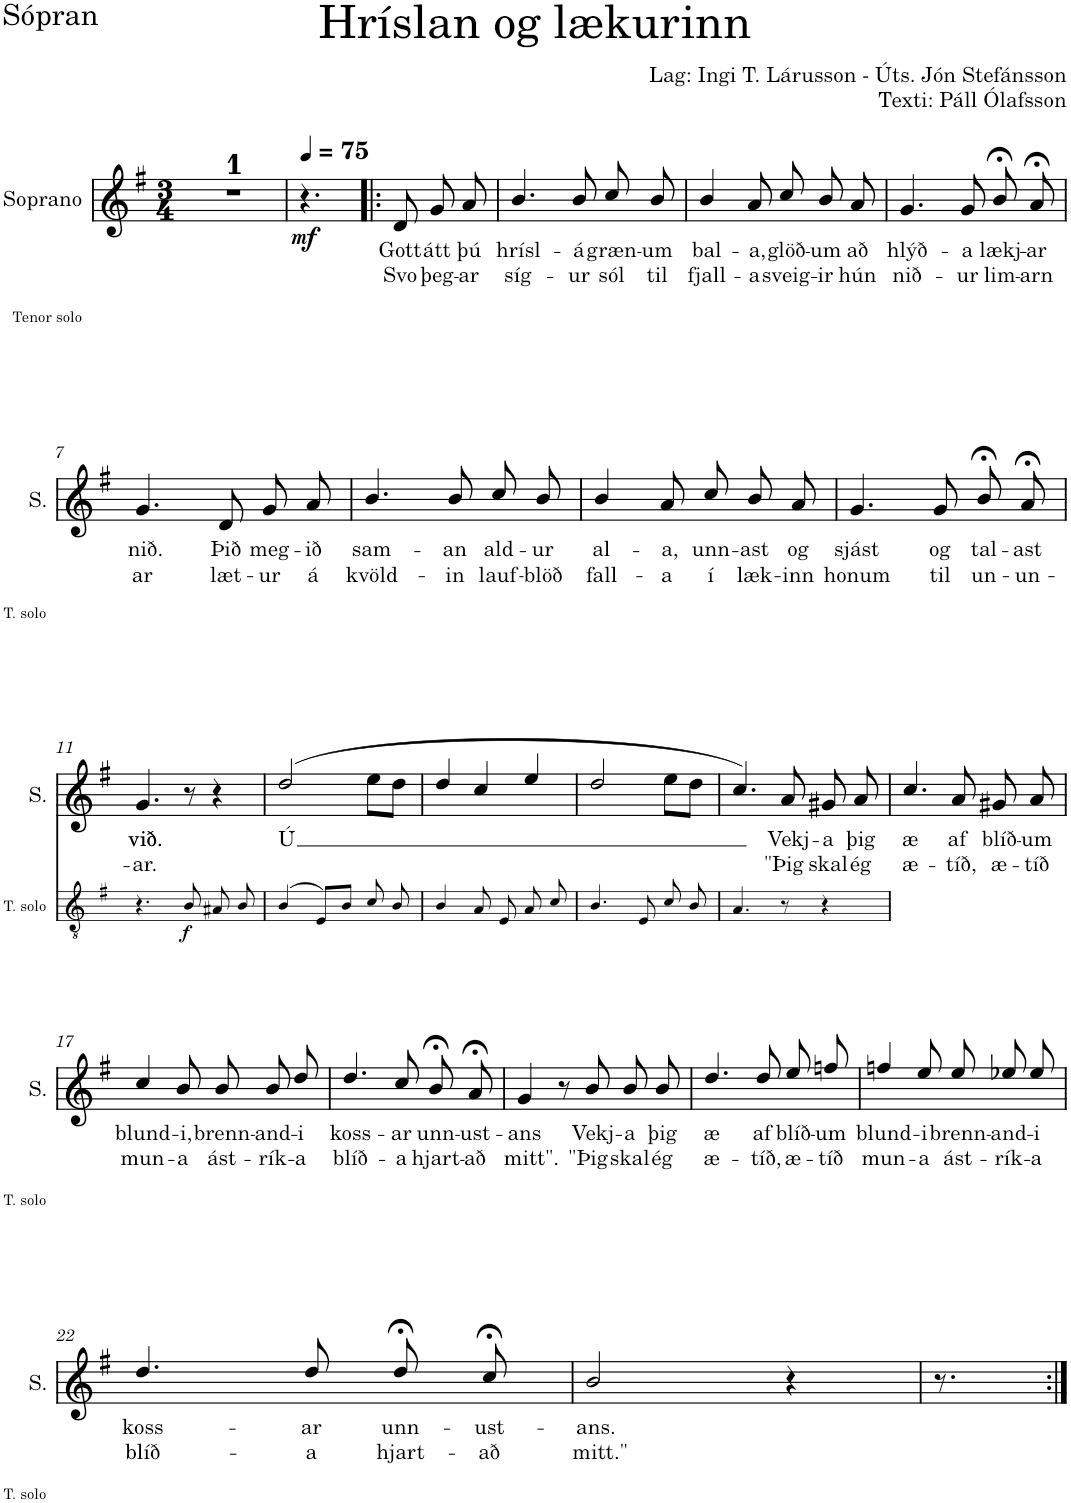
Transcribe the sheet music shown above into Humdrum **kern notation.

**kern	**dynam	**kern	**text	**text	**dynam
*part2	*part2	*part1	*part1	*part1	*part1
*staff2	*staff2	*staff1	*staff1	*staff1	*staff1
*I"Tenor solo	*	*I"Soprano	*	*	*
*I'T. solo	*	*I'S.	*	*	*
*stria5	*	*	*	*	*
*clefG2	*	*clefG2	*	*	*
*k[f#]	*	*k[f#]	*	*	*
*M3/4	*	*M3/4	*	*	*
=1	=1	=1	=1	=1	=1
2.r	.	2.r	.	.	.
=2	=2	=2	=2	=2	=2
*	*	*MM75	*	*	*
!	!	!	!	!	!LO:DY:b
2.r	.	4.r	.	.	mf
.	.	4.ryy	.	.	.
=3!|:	=3!|:	=3!|:	=3!|:	=3!|:	=3!|:
!	!	!	!LO:LY:b	!LO:LY:b	!
2.r	.	8d/	Gott	Svo	.
!	!	!	!LO:LY:b	!LO:LY:b	!
.	.	8g/	átt	þeg-	.
!	!	!	!LO:LY:b	!LO:LY:b	!
.	.	8a/	þú	-ar	.
.	.	4.ryy	.	.	.
=4	=4	=4	=4	=4	=4
!	!	!	!LO:LY:b	!LO:LY:b	!
2.r	.	4.b/	hrísl-	síg-	.
!	!	!	!LO:LY:b	!LO:LY:b	!
.	.	8b/	-á	-ur	.
!	!	!	!LO:LY:b	!LO:LY:b	!
.	.	8cc/	græn-	sól	.
!	!	!	!LO:LY:b	!LO:LY:b	!
.	.	8b/	-um	til	.
=5	=5	=5	=5	=5	=5
!	!	!	!LO:LY:b	!LO:LY:b	!
2.r	.	4b/	bal-	fjall-	.
!	!	!	!LO:LY:b	!LO:LY:b	!
.	.	8a/	-a,	-a	.
!	!	!	!LO:LY:b	!LO:LY:b	!
.	.	8cc/	glöð-	sveig-	.
!	!	!	!LO:LY:b	!LO:LY:b	!
.	.	8b/	-um	-ir	.
!	!	!	!LO:LY:b	!LO:LY:b	!
.	.	8a/	að	hún	.
=6	=6	=6	=6	=6	=6
!	!	!	!LO:LY:b	!LO:LY:b	!
2.r	.	4.g/	hlýð-	nið-	.
!	!	!	!LO:LY:b	!LO:LY:b	!
.	.	8g/	-a	-ur	.
!	!	!	!LO:LY:b	!LO:LY:b	!
.	.	8b;</	lækj-	lim-	.
!	!	!	!LO:LY:b	!LO:LY:b	!
.	.	8a;</	-ar	-arn	.
!!LO:LB:g=z
=7	=7	=7	=7	=7	=7
!	!	!	!LO:LY:b	!LO:LY:b	!
2.r	.	4.g/	nið.	-ar	.
!	!	!	!LO:LY:b	!LO:LY:b	!
.	.	8d/	Þið	læt-	.
!	!	!	!LO:LY:b	!LO:LY:b	!
.	.	8g/	meg-	-ur	.
!	!	!	!LO:LY:b	!LO:LY:b	!
.	.	8a/	-ið	á	.
=8	=8	=8	=8	=8	=8
!	!	!	!LO:LY:b	!LO:LY:b	!
2.r	.	4.b/	sam-	kvöld-	.
!	!	!	!LO:LY:b	!LO:LY:b	!
.	.	8b/	-an	-in	.
!	!	!	!LO:LY:b	!LO:LY:b	!
.	.	8cc/	ald-	lauf-	.
!	!	!	!LO:LY:b	!LO:LY:b	!
.	.	8b/	-ur	-blöð	.
=9	=9	=9	=9	=9	=9
!	!	!	!LO:LY:b	!LO:LY:b	!
2.r	.	4b/	al-	fall-	.
!	!	!	!LO:LY:b	!LO:LY:b	!
.	.	8a/	-a,	-a	.
!	!	!	!LO:LY:b	!LO:LY:b	!
.	.	8cc/	unn-	í	.
!	!	!	!LO:LY:b	!LO:LY:b	!
.	.	8b/	-ast	læk-	.
!	!	!	!LO:LY:b	!LO:LY:b	!
.	.	8a/	og	-inn	.
=10	=10	=10	=10	=10	=10
!	!	!	!LO:LY:b	!LO:LY:b	!
2.r	.	4.g/	sjást	honum	.
!	!	!	!LO:LY:b	!LO:LY:b	!
.	.	8g/	og	til	.
!	!	!	!LO:LY:b	!LO:LY:b	!
.	.	8b;</	tal-	un-	.
!	!	!	!LO:LY:b	!LO:LY:b	!
.	.	8a;</	-ast	-un-	.
!!LO:LB:g=z
=11	=11	=11	=11	=11	=11
!	!	!	!LO:LY:b	!LO:LY:b	!
4.r	.	4.g/	við.	-ar.	.
!	!LO:DY:b	!	!	!	!
8B/	f	8r	.	.	.
8A#X/	.	4r	.	.	.
8B/	.	.	.	.	.
=12	=12	=12	=12	=12	=12
!	!	!	!LO:LY:b	!	!
(>4B/	.	(>2dd/	Ú	.	.
8E/L)	.	.	.	.	.
8B/J	.	.	.	.	.
8c/	.	8ee\L	.	.	.
8B/	.	8dd\J	.	.	.
=13	=13	=13	=13	=13	=13
4B/	.	4dd/	.	.	.
8A/	.	4cc/	.	.	.
8E/	.	.	.	.	.
8A/	.	4ee/	.	.	.
8c/	.	.	.	.	.
=14	=14	=14	=14	=14	=14
4.B/	.	2dd/	.	.	.
8E/	.	.	.	.	.
8c/	.	8ee\L	.	.	.
8B/	.	8dd\J	.	.	.
=15	=15	=15	=15	=15	=15
4.A/	.	4.cc/)	.	.	.
!	!	!	!LO:LY:b	!LO:LY:b	!
8r	.	8a/	Vekj-	"Þig	.
!	!	!	!LO:LY:b	!LO:LY:b	!
4r	.	8g#X/	-a	skal	.
!	!	!	!LO:LY:b	!LO:LY:b	!
.	.	8a/	þig	ég	.
=16	=16	=16	=16	=16	=16
!	!	!	!LO:LY:b	!LO:LY:b	!
2.r	.	4.cc/	æ	æ-	.
!	!	!	!LO:LY:b	!LO:LY:b	!
.	.	8a/	af	-tíð,	.
!	!	!	!LO:LY:b	!LO:LY:b	!
.	.	8g#X/	blíð-	æ-	.
!	!	!	!LO:LY:b	!LO:LY:b	!
.	.	8a/	-um	-tíð	.
!!LO:LB:g=z
=17	=17	=17	=17	=17	=17
!	!	!	!LO:LY:b	!LO:LY:b	!
2.r	.	4cc/	blund-	mun-	.
!	!	!	!LO:LY:b	!LO:LY:b	!
.	.	8b/	-i,	-a	.
!	!	!	!LO:LY:b	!LO:LY:b	!
.	.	8b/	brenn-	ást-	.
!	!	!	!LO:LY:b	!LO:LY:b	!
.	.	8b/	-and-	-rík-	.
!	!	!	!LO:LY:b	!LO:LY:b	!
.	.	8dd/	-i	-a	.
=18	=18	=18	=18	=18	=18
!	!	!	!LO:LY:b	!LO:LY:b	!
2.r	.	4.dd/	koss-	blíð-	.
!	!	!	!LO:LY:b	!LO:LY:b	!
.	.	8cc/	-ar	-a	.
!	!	!	!LO:LY:b	!LO:LY:b	!
.	.	8b;</	unn-	hjart-	.
!	!	!	!LO:LY:b	!LO:LY:b	!
.	.	8a;</	-ust-	-að	.
=19	=19	=19	=19	=19	=19
!	!	!	!LO:LY:b	!LO:LY:b	!
2.r	.	4g/	-ans	mitt".	.
.	.	8r	.	.	.
!	!	!	!LO:LY:b	!LO:LY:b	!
.	.	8b/	Vekj-	"Þig	.
!	!	!	!LO:LY:b	!LO:LY:b	!
.	.	8b/	-a	skal	.
!	!	!	!LO:LY:b	!LO:LY:b	!
.	.	8b/	þig	ég	.
=20	=20	=20	=20	=20	=20
!	!	!	!LO:LY:b	!LO:LY:b	!
2.r	.	4.dd/	æ	æ-	.
!	!	!	!LO:LY:b	!LO:LY:b	!
.	.	8dd/	af	-tíð,	.
!	!	!	!LO:LY:b	!LO:LY:b	!
.	.	8ee/	blíð-	æ-	.
!	!	!	!LO:LY:b	!LO:LY:b	!
.	.	8ffn/	-um	-tíð	.
=21	=21	=21	=21	=21	=21
!	!	!	!LO:LY:b	!LO:LY:b	!
2.r	.	4ffn/	blund-	mun-	.
!	!	!	!LO:LY:b	!LO:LY:b	!
.	.	8ee/	-i	-a	.
!	!	!	!LO:LY:b	!LO:LY:b	!
.	.	8ee/	brenn-	ást-	.
!	!	!	!LO:LY:b	!LO:LY:b	!
.	.	8ee-X/	-and-	-rík-	.
!	!	!	!LO:LY:b	!LO:LY:b	!
.	.	8ee-/	-i	-a	.
!!LO:LB:g=z
=22	=22	=22	=22	=22	=22
!	!	!	!LO:LY:b	!LO:LY:b	!
2.r	.	4.dd/	koss-	blíð-	.
!	!	!	!LO:LY:b	!LO:LY:b	!
.	.	8dd/	-ar	-a	.
!	!	!	!LO:LY:b	!LO:LY:b	!
.	.	8dd;</	unn-	hjart-	.
!	!	!	!LO:LY:b	!LO:LY:b	!
.	.	8cc;</	-ust-	-að	.
=23	=23	=23	=23	=23	=23
!	!	!	!LO:LY:b	!LO:LY:b	!
2.r	.	2b/	-ans.	mitt."	.
.	.	4r	.	.	.
=24	=24	=24	=24	=24	=24
2.r	.	8.r	.	.	.
.	.	2ryy	.	.	.
.	.	16ryy	.	.	.
=:|!	=:|!	=:|!	=:|!	=:|!	=:|!
*-	*-	*-	*-	*-	*-
